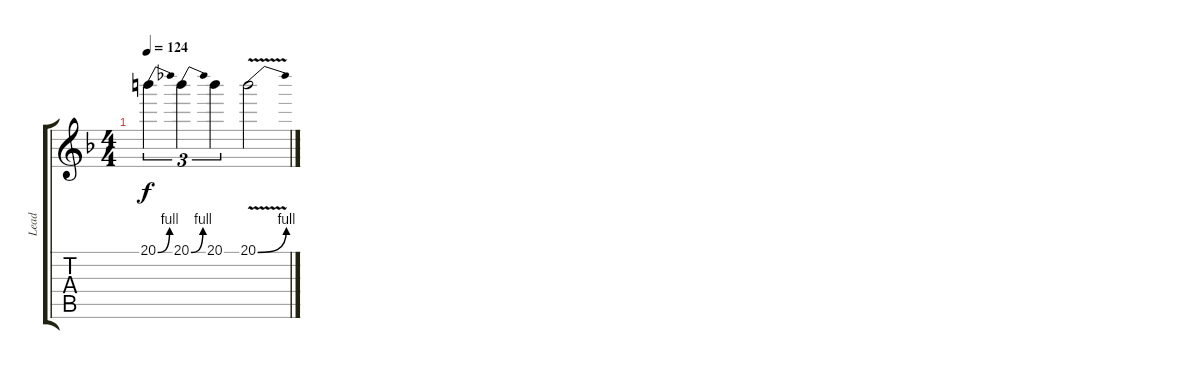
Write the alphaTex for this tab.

\track ("Lead" "Lead") {instrument acousticguitarnylon}
\staff {score tabs}
\tuning (Eb4 Bb3 Gb3 Db3 Ab2 Eb2) {hide}
\ts (4 4)
\tempo 124
\clef g2
\ks f
20.1{be (bend 0 0 60 4)}.4{tu (3 2) dy f} 20.1{be (bend 0 0 60 4)}.4{tu (3 2)} 20.1.4{tu (3 2)} 20.1{be (bend 0 0 60 4) v}.2
